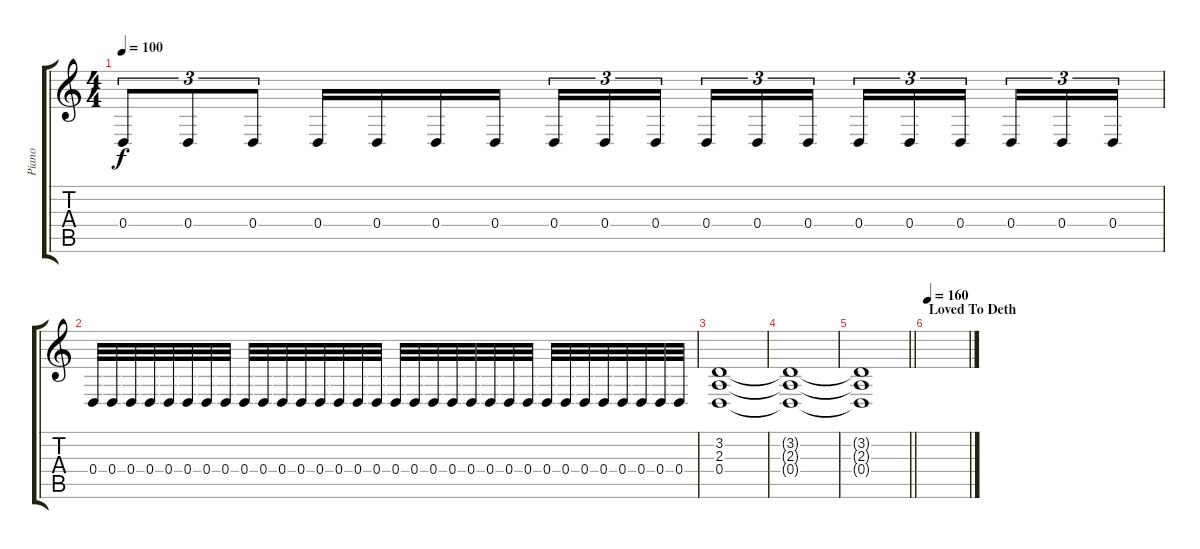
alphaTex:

\track ("Piano" "Piano") {instrument acousticgrandpiano}
\staff {score tabs}
\tuning (E4 B3 G3 D3 A2 E2) {hide}
\ts (4 4)
\tempo 100
\clef g2
\ks c
0.4.8{tu (3 2) dy f} 0.4.8{tu (3 2)} 0.4.8{tu (3 2)} 0.4.16 0.4.16 0.4.16 0.4.16 0.4.16{tu (3 2)} 0.4.16{tu (3 2)} 0.4.16{tu (3 2) beam splitsecondary} 0.4.16{tu (3 2)} 0.4.16{tu (3 2)} 0.4.16{tu (3 2)} 0.4.16{tu (3 2)} 0.4.16{tu (3 2)} 0.4.16{tu (3 2) beam splitsecondary} 0.4.16{tu (3 2)} 0.4.16{tu (3 2)} 0.4.16{tu (3 2)} |
0.4.32 0.4.32 0.4.32 0.4.32 0.4.32 0.4.32 0.4.32 0.4.32 0.4.32 0.4.32 0.4.32 0.4.32 0.4.32 0.4.32 0.4.32 0.4.32 0.4.32 0.4.32 0.4.32 0.4.32 0.4.32 0.4.32 0.4.32 0.4.32 0.4.32 0.4.32 0.4.32 0.4.32 0.4.32 0.4.32 0.4.32 0.4.32 |
(3.2 2.3 0.4).1 |
(3.2{t} 2.3{t} 0.4{t}).1 |
\barLineRight lightlight
(3.2{t} 2.3{t} 0.4{t}).1 |
\section ("" "Loved To Deth")
\tempo 160
